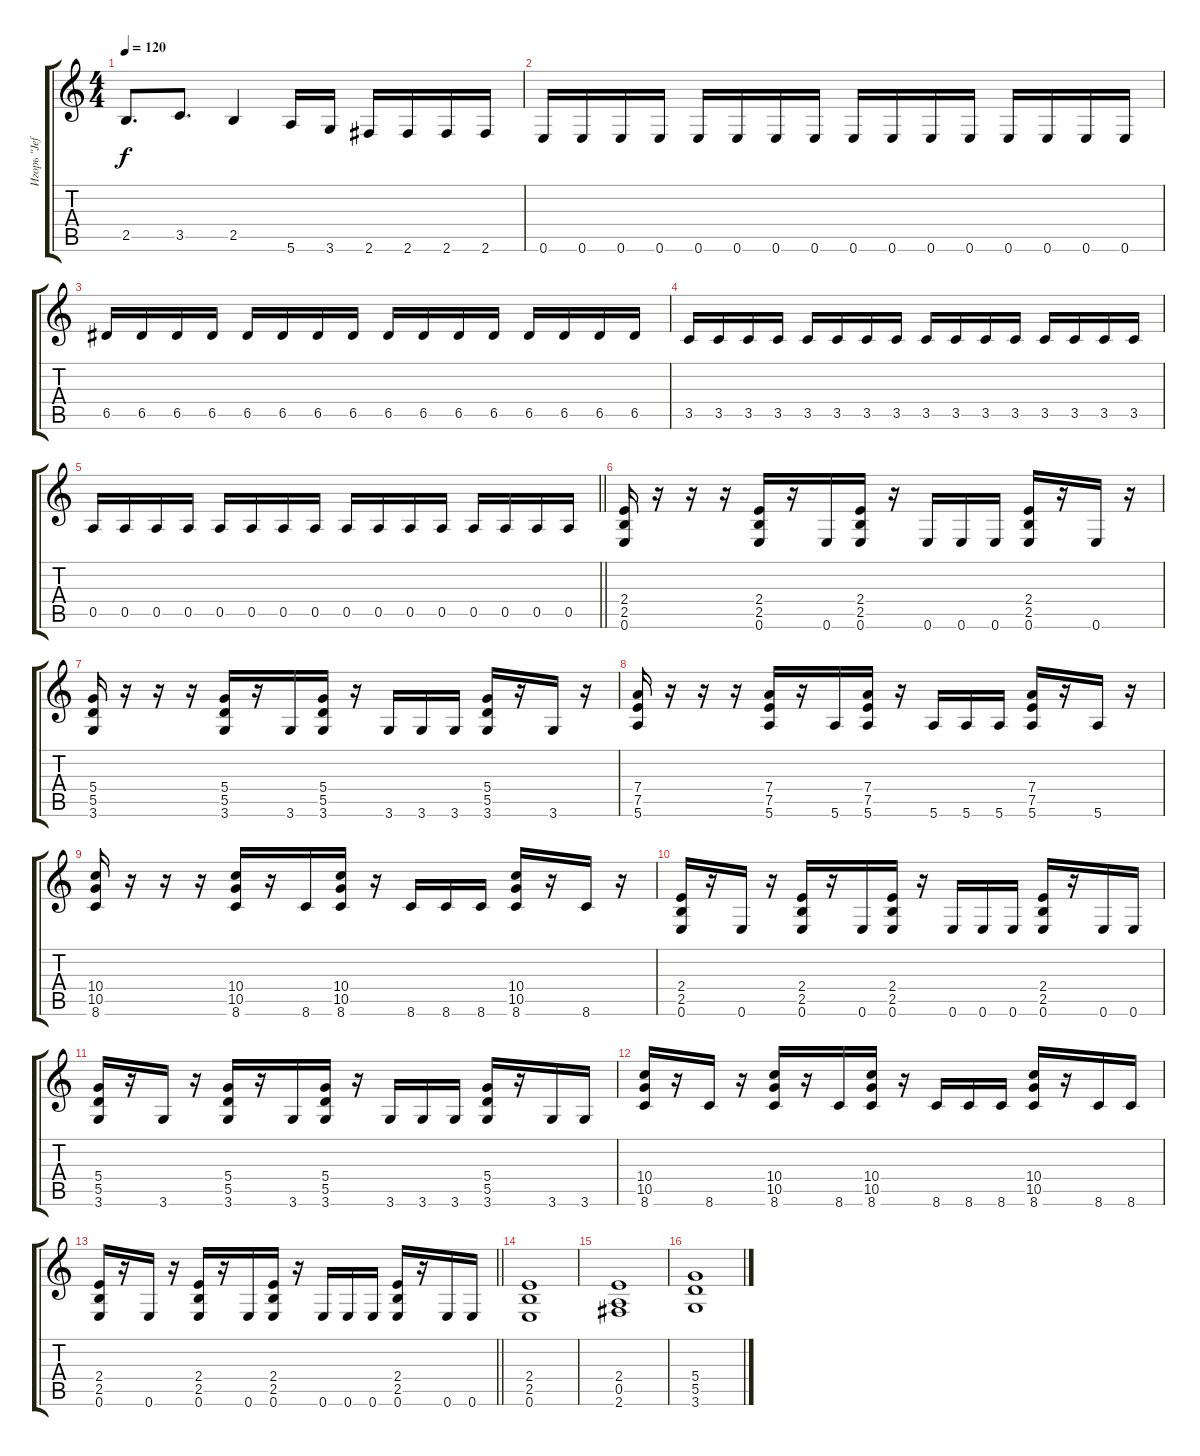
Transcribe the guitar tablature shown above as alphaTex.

\track ("Игорь \"Jeff\" Поляков" "Игорь \"Jef") {instrument distortionguitar}
\staff {score tabs}
\tuning (E4 B3 G3 D3 A2 E2) {hide}
\ts (4 4)
\tempo 120
\clef g2
\ks c
2.5.8{d dy f} 3.5.8{d} 2.5.4 5.6.16 3.6.16 2.6.16 2.6.16 2.6.16 2.6.16 |
0.6.16 0.6.16 0.6.16 0.6.16 0.6.16 0.6.16 0.6.16 0.6.16 0.6.16 0.6.16 0.6.16 0.6.16 0.6.16 0.6.16 0.6.16 0.6.16 |
6.5.16 6.5.16 6.5.16 6.5.16 6.5.16 6.5.16 6.5.16 6.5.16 6.5.16 6.5.16 6.5.16 6.5.16 6.5.16 6.5.16 6.5.16 6.5.16 |
3.5.16 3.5.16 3.5.16 3.5.16 3.5.16 3.5.16 3.5.16 3.5.16 3.5.16 3.5.16 3.5.16 3.5.16 3.5.16 3.5.16 3.5.16 3.5.16 |
\barLineRight lightlight
0.5.16 0.5.16 0.5.16 0.5.16 0.5.16 0.5.16 0.5.16 0.5.16 0.5.16 0.5.16 0.5.16 0.5.16 0.5.16 0.5.16 0.5.16 0.5.16 |
\section ("" "")
(2.4 2.5 0.6).16 r.16 r.16 r.16 (2.4 2.5 0.6).16 r.16 0.6.16 (2.4 2.5 0.6).16 r.16 0.6.16 0.6.16 0.6.16 (2.4 2.5 0.6).16 r.16 0.6.16 r.16 |
(5.4 5.5 3.6).16 r.16 r.16 r.16 (5.4 5.5 3.6).16 r.16 3.6.16 (5.4 5.5 3.6).16 r.16 3.6.16 3.6.16 3.6.16 (5.4 5.5 3.6).16 r.16 3.6.16 r.16 |
(7.4 7.5 5.6).16 r.16 r.16 r.16 (7.4 7.5 5.6).16 r.16 5.6.16 (7.4 7.5 5.6).16 r.16 5.6.16 5.6.16 5.6.16 (7.4 7.5 5.6).16 r.16 5.6.16 r.16 |
(10.4 10.5 8.6).16 r.16 r.16 r.16 (10.4 10.5 8.6).16 r.16 8.6.16 (10.4 10.5 8.6).16 r.16 8.6.16 8.6.16 8.6.16 (10.4 10.5 8.6).16 r.16 8.6.16 r.16 |
(2.4 2.5 0.6).16 r.16 0.6.16 r.16 (2.4 2.5 0.6).16 r.16 0.6.16 (2.4 2.5 0.6).16 r.16 0.6.16 0.6.16 0.6.16 (2.4 2.5 0.6).16 r.16 0.6.16 0.6.16 |
(5.4 5.5 3.6).16 r.16 3.6.16 r.16 (5.4 5.5 3.6).16 r.16 3.6.16 (5.4 5.5 3.6).16 r.16 3.6.16 3.6.16 3.6.16 (5.4 5.5 3.6).16 r.16 3.6.16 3.6.16 |
(10.4 10.5 8.6).16 r.16 8.6.16 r.16 (10.4 10.5 8.6).16 r.16 8.6.16 (10.4 10.5 8.6).16 r.16 8.6.16 8.6.16 8.6.16 (10.4 10.5 8.6).16 r.16 8.6.16 8.6.16 |
\barLineRight lightlight
(2.4 2.5 0.6).16 r.16 0.6.16 r.16 (2.4 2.5 0.6).16 r.16 0.6.16 (2.4 2.5 0.6).16 r.16 0.6.16 0.6.16 0.6.16 (2.4 2.5 0.6).16 r.16 0.6.16 0.6.16 |
(2.4 2.5 0.6).1 |
(2.4 0.5 2.6).1 |
(5.4 5.5 3.6).1
